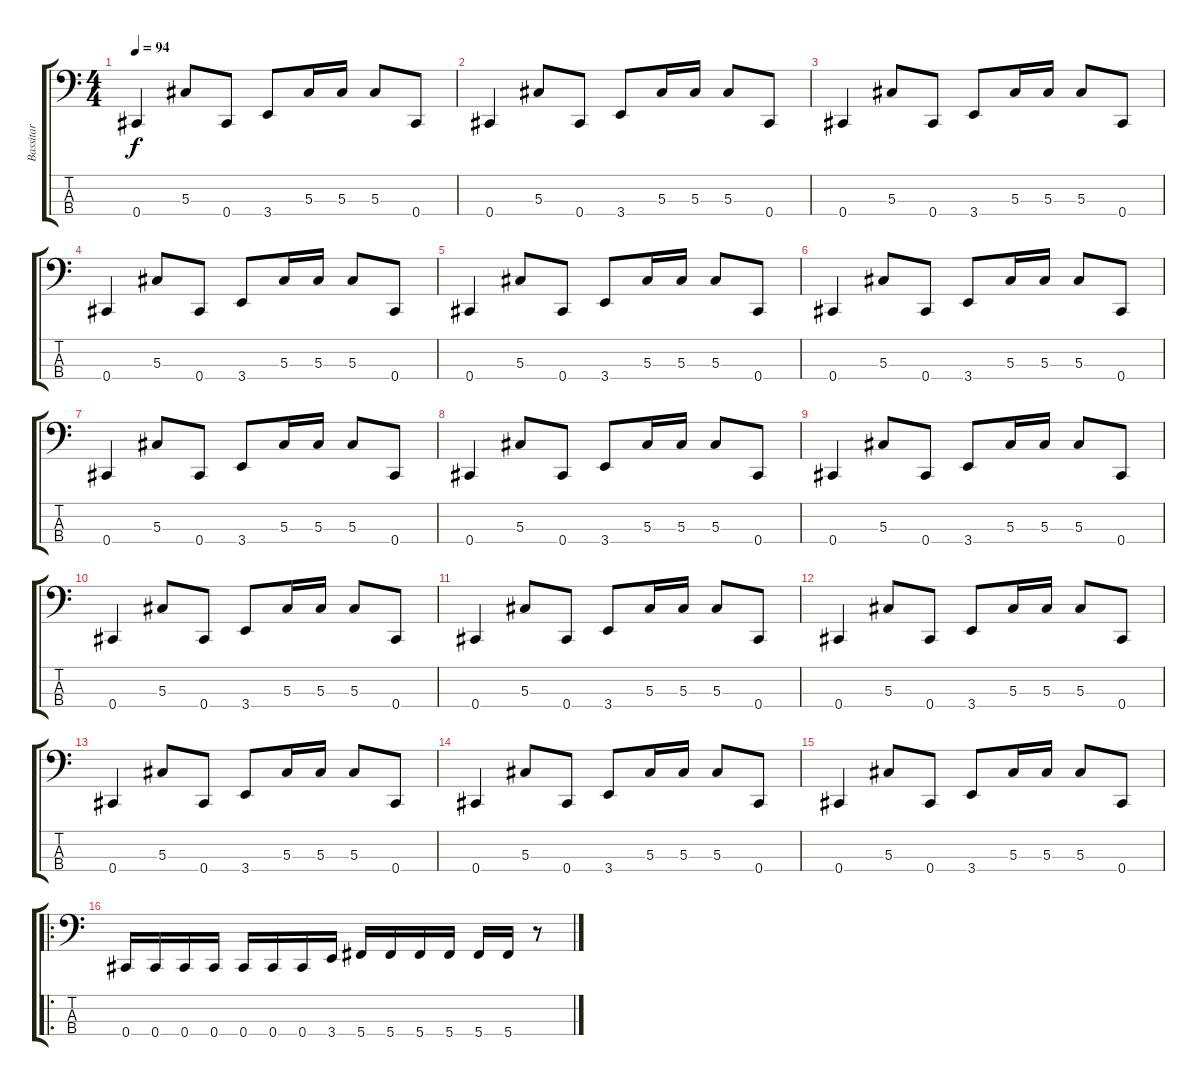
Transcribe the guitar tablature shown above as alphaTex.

\track ("Bassitar" "Bassitar") {instrument electricbassfinger}
\staff {score tabs}
\tuning (Gb2 Db2 Ab1 Db1) {hide}
\ts (4 4)
\tempo 94
\clef f4
\ks c
0.4.4{dy f} 5.3.8 0.4.8 3.4.8 5.3.16 5.3.16 5.3.8 0.4.8 |
0.4.4 5.3.8 0.4.8 3.4.8 5.3.16 5.3.16 5.3.8 0.4.8 |
0.4.4 5.3.8 0.4.8 3.4.8 5.3.16 5.3.16 5.3.8 0.4.8 |
0.4.4 5.3.8 0.4.8 3.4.8 5.3.16 5.3.16 5.3.8 0.4.8 |
0.4.4 5.3.8 0.4.8 3.4.8 5.3.16 5.3.16 5.3.8 0.4.8 |
0.4.4 5.3.8 0.4.8 3.4.8 5.3.16 5.3.16 5.3.8 0.4.8 |
0.4.4 5.3.8 0.4.8 3.4.8 5.3.16 5.3.16 5.3.8 0.4.8 |
0.4.4 5.3.8 0.4.8 3.4.8 5.3.16 5.3.16 5.3.8 0.4.8 |
0.4.4 5.3.8 0.4.8 3.4.8 5.3.16 5.3.16 5.3.8 0.4.8 |
0.4.4 5.3.8 0.4.8 3.4.8 5.3.16 5.3.16 5.3.8 0.4.8 |
0.4.4 5.3.8 0.4.8 3.4.8 5.3.16 5.3.16 5.3.8 0.4.8 |
0.4.4 5.3.8 0.4.8 3.4.8 5.3.16 5.3.16 5.3.8 0.4.8 |
0.4.4 5.3.8 0.4.8 3.4.8 5.3.16 5.3.16 5.3.8 0.4.8 |
0.4.4 5.3.8 0.4.8 3.4.8 5.3.16 5.3.16 5.3.8 0.4.8 |
0.4.4 5.3.8 0.4.8 3.4.8 5.3.16 5.3.16 5.3.8 0.4.8 |
\ro
0.4.16 0.4.16 0.4.16 0.4.16 0.4.16 0.4.16 0.4.16 3.4.16 5.4.16 5.4.16 5.4.16 5.4.16 5.4.16 5.4.16 r.8
